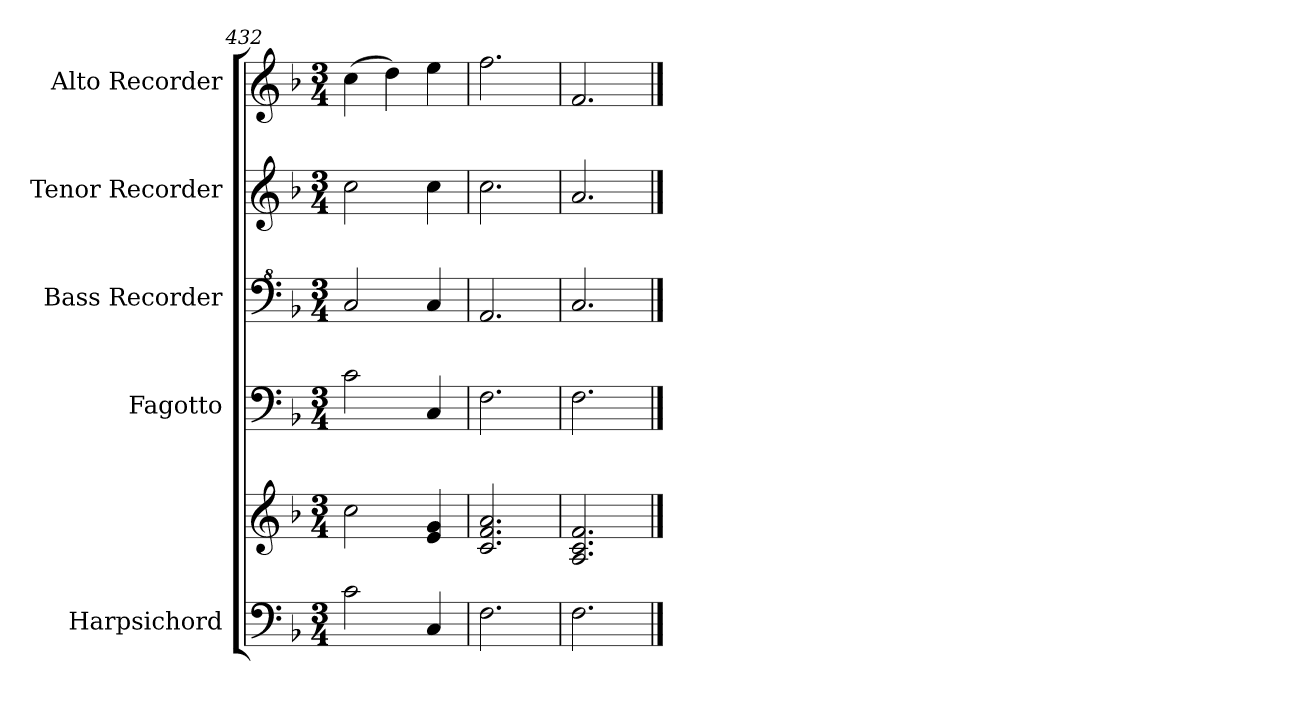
**kern	**kern	**kern	**kern	**kern	**kern
*part5	*part5	*part4	*part3	*part2	*part1
*staff6	*staff5	*staff4	*staff3	*staff2	*staff1
*I"Harpsichord	*	*I"Fagotto	*I"Bass Recorder	*I"Tenor Recorder	*I"Alto Recorder
*I'Hch.	*	*	*I'B. Rec.	*I'T. Rec.	*I'A. Rec.
*clefF4	*clefG2	*clefF4	*clefF^4	*clefG2	*clefG2
*k[b-]	*k[b-]	*k[b-]	*k[b-]	*k[b-]	*k[b-]
*M3/4	*M3/4	*M3/4	*M3/4	*M3/4	*M3/4
=432	=432	=432	=432	=432	=432
2c\	2cc\	2c\	2c/	2cc\	(4cc\
.	.	.	.	.	4dd\)
4C/	4e/ 4g/	4C/	4c/	4cc\	4ee\
=433	=433	=433	=433	=433	=433
2.F\	2.c/ 2.f/ 2.a/	2.F\	2.A/	2.cc\	2.ff\
=434	=434	=434	=434	=434	=434
2.F\	2.A/ 2.c/ 2.f/	2.F\	2.c/	2.a/	2.f/
==	==	==	==	==	==
*-	*-	*-	*-	*-	*-
